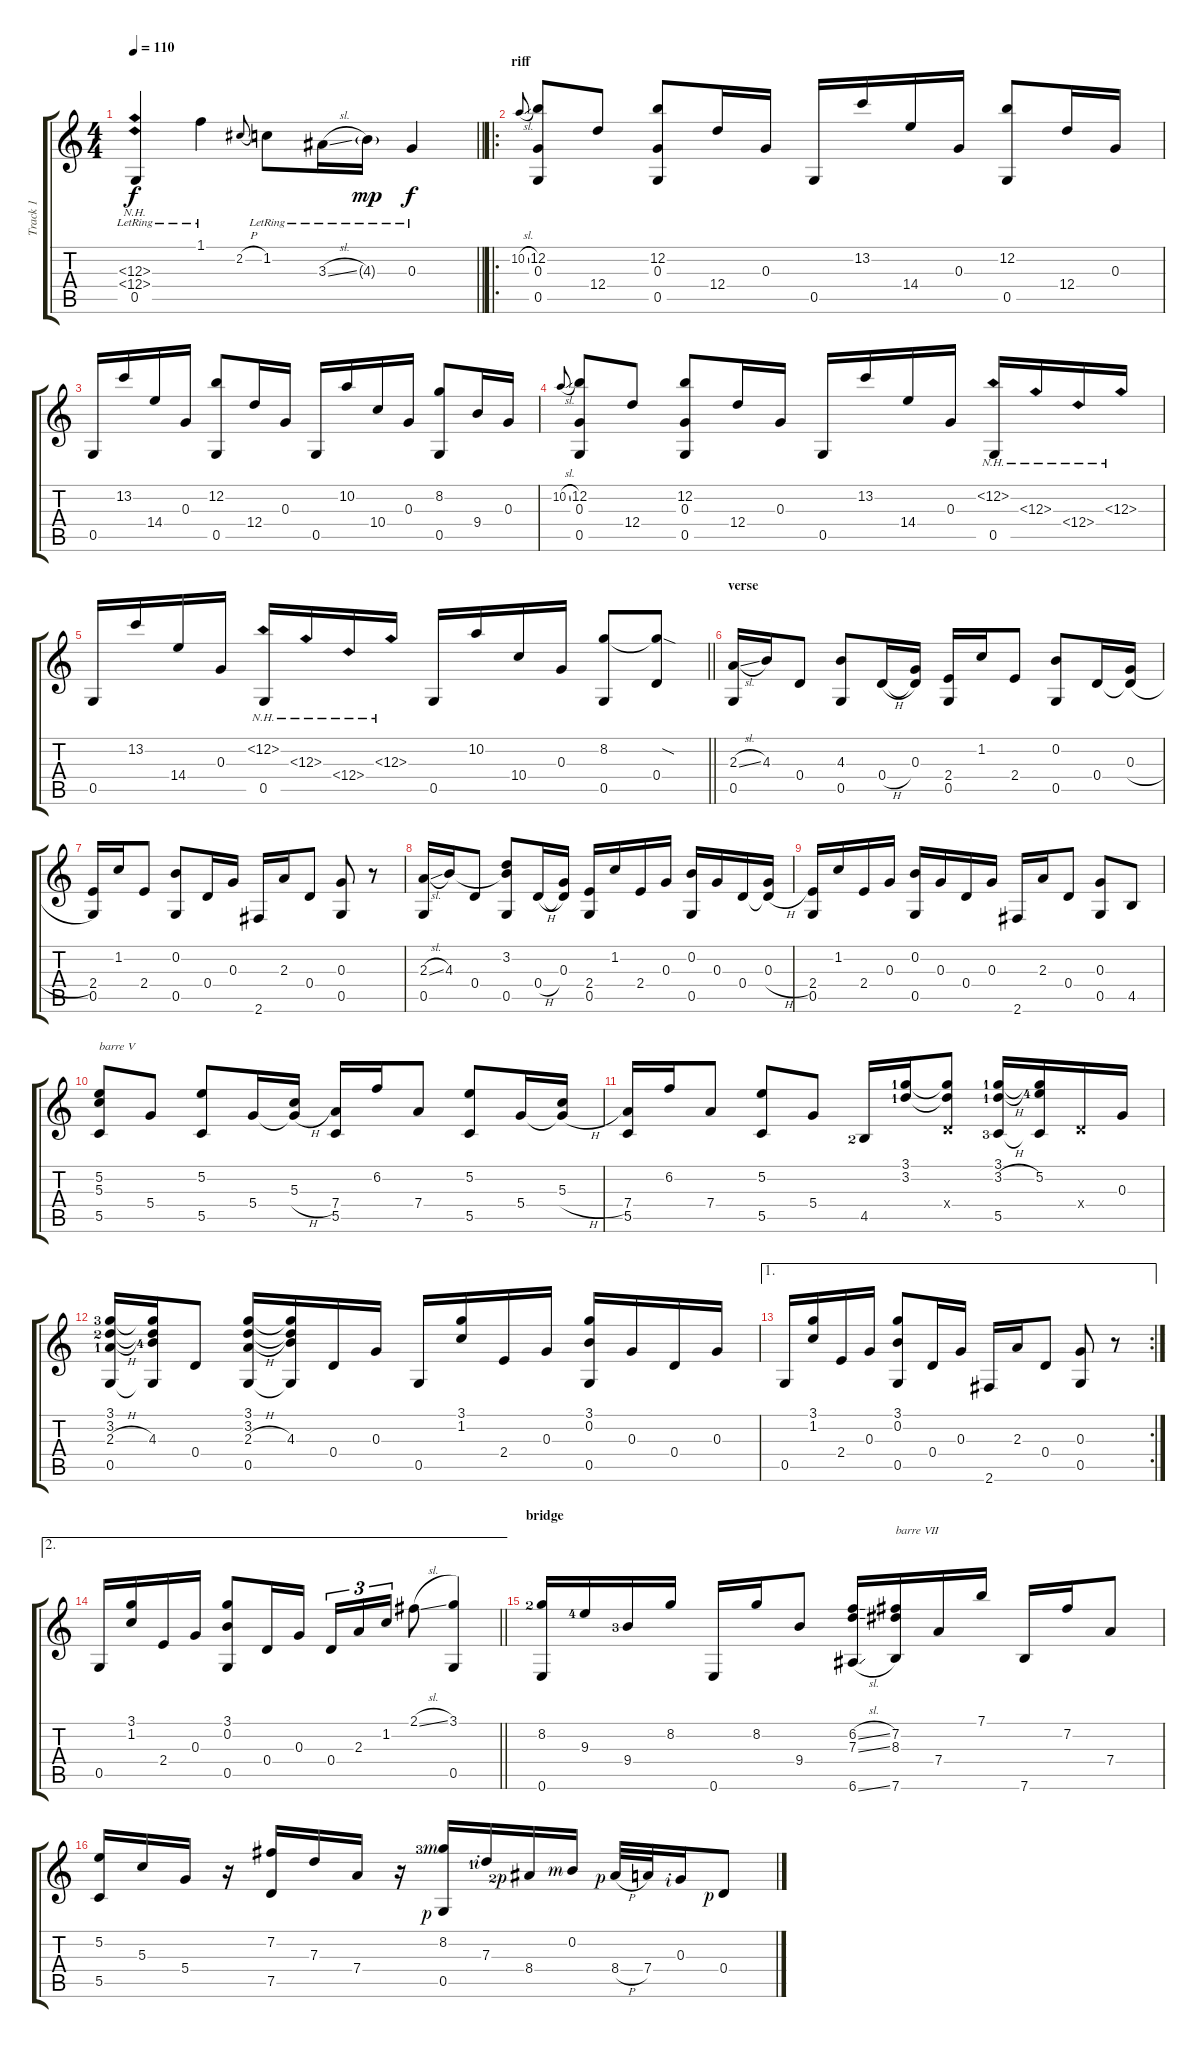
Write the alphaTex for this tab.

\track ("Track 1" "Track 1") {instrument acousticguitarsteel}
\staff {score tabs}
\tuning (E4 B3 G3 D3 G2 E2) {hide}
\ts (4 4)
\tempo 110
\clef g2
\barLineRight lightlight
\ks c
(12.3{nh lr} 12.4{nh} 0.5{lr}).4{dy f instrument acousticguitarsteel} 1.1{lr}.4 2.2{h}.8{gr onbeat} 1.2{lr}.8 3.3{sl lr}.16 4.3{g lr}.16{dy mp} 0.3{lr}.4{dy f} |
\ro
\section ("" "riff")
10.2{sl}.8{gr onbeat} (12.2 0.3 0.5).8 12.4.8 (12.2 0.3 0.5).8 12.4.16 0.3.16 0.5.16 13.2.16 14.4.16 0.3.16 (12.2 0.5).8 12.4.16 0.3.16 |
0.5.16 13.2.16 14.4.16 0.3.16 (12.2 0.5).8 12.4.16 0.3.16 0.5.16 10.2.16 10.4.16 0.3.16 (8.2 0.5).8 9.4.16 0.3.16 |
10.2{sl}.8{gr onbeat} (12.2 0.3 0.5).8 12.4.8 (12.2 0.3 0.5).8 12.4.16 0.3.16 0.5.16 13.2.16 14.4.16 0.3.16 (12.2{nh} 0.5).16 12.3{nh}.16 12.4{nh}.16 12.3{nh}.16 |
\barLineRight lightlight
0.5.16 13.2.16 14.4.16 0.3.16 (12.2{nh} 0.5).16 12.3{nh}.16 12.4{nh}.16 12.3{nh}.16 0.5.16 10.2.16 10.4.16 0.3.16 (8.2 0.5).8 (8.2{sod t} 0.4).8 |
\section ("" "verse")
(2.3{sl} 0.5).16 4.3.16 0.4.8 (4.3 0.5).8 0.4{h}.16 (0.3 0.4{t}).16 (2.4 0.5).16 1.2.16 2.4.8 (0.2 0.5).8 0.4.16 (0.3 0.4{h t}).16 |
(2.4 0.5).16 1.2.16 2.4.8 (0.2 0.5).8 0.4.16 0.3.16 2.6.16 2.3.16 0.4.8 (0.3 0.5).8 r.8 |
(2.3{sl} 0.5).16 4.3.16 0.4.8 (3.2 4.3{t} 0.5).8 0.4{h}.16 (0.3 0.4{t}).16 (2.4 0.5).16 1.2.16 2.4.16 0.3.16 (0.2 0.5).16 0.3.16 0.4.16 (0.3 0.4{h t}).16 |
(2.4 0.5).16 1.2.16 2.4.16 0.3.16 (0.2 0.5).16 0.3.16 0.4.16 0.3.16 2.6.16 2.3.16 0.4.8 (0.3 0.5).8 4.5.8 |
(5.2 5.3 5.5).8{txt "barre V"} 5.4.8 (5.2 5.5).8 5.4.16 (5.3 5.4{h t}).16 (7.4 5.5).16 6.2.16 7.4.8 (5.2 5.5).8 5.4.16 (5.3 5.4{h t}).16 |
(7.4 5.5).16 6.2.16 7.4.8 (5.2 5.5).8 5.4.8 4.5{lf 3}.16 (3.1{lf 2} 3.2{lf 2}).16 (3.1{t} 3.2{t} 0.4{x}).8 (3.1{lf 2} 3.2{h lf 2} 5.5{lf 4}).16 (3.1{t} 5.2{lf 5} 5.5{t}).16 0.4{x}.16 0.3.16 |
(3.1{lf 4} 3.2{lf 3} 2.3{h lf 2} 0.5).16 (3.1{t} 3.2{t} 4.3{lf 5} 0.5{t}).16 0.4.8 (3.1 3.2 2.3{h} 0.5).16 (3.1{t} 3.2{t} 4.3 0.5{t}).16 0.4.16 0.3.16 0.5.16 (3.1 1.2).16 2.4.16 0.3.16 (3.1 0.2 0.5).16 0.3.16 0.4.16 0.3.16 |
\ae 1
\rc 2
0.5.16 (3.1 1.2).16 2.4.16 0.3.16 (3.1 0.2 0.5).8 0.4.16 0.3.16 2.6.16 2.3.16 0.4.8 (0.3 0.5).8 r.8 |
\ae 2
\barLineRight lightlight
0.5.16 (3.1 1.2).16 2.4.16 0.3.16 (3.1 0.2 0.5).8 0.4.16 0.3.16 0.4.16{tu (3 2)} 2.3.16{tu (3 2)} 1.2.16{tu (3 2)} 2.1{sl}.8 (3.1 0.5).4 |
\section ("" "bridge")
(8.2{lf 3} 0.6).16 9.3{lf 5}.16 9.4{lf 4}.16 8.2.16 0.6.16 8.2.16 9.4.8 (6.2{sl} 7.3{sl} 6.6{sl}).16 (7.2 8.3 7.6).16{txt "barre VII"} 7.4.16 7.1.16 7.6.16 7.2.16 7.4.8 |
(5.2 5.5).16 5.3.16 5.4.16 r.16 (7.2 7.5).16 7.3.16 7.4.16 r.16 (8.2{lf 4 rf 3} 0.5{rf 1}).16 7.3{lf 2 rf 2}.16 8.4{lf 3 rf 1}.16 0.2{rf 3}.16 8.4{h rf 1}.32 7.4.32 0.3{rf 2}.16 0.4{rf 1}.8
